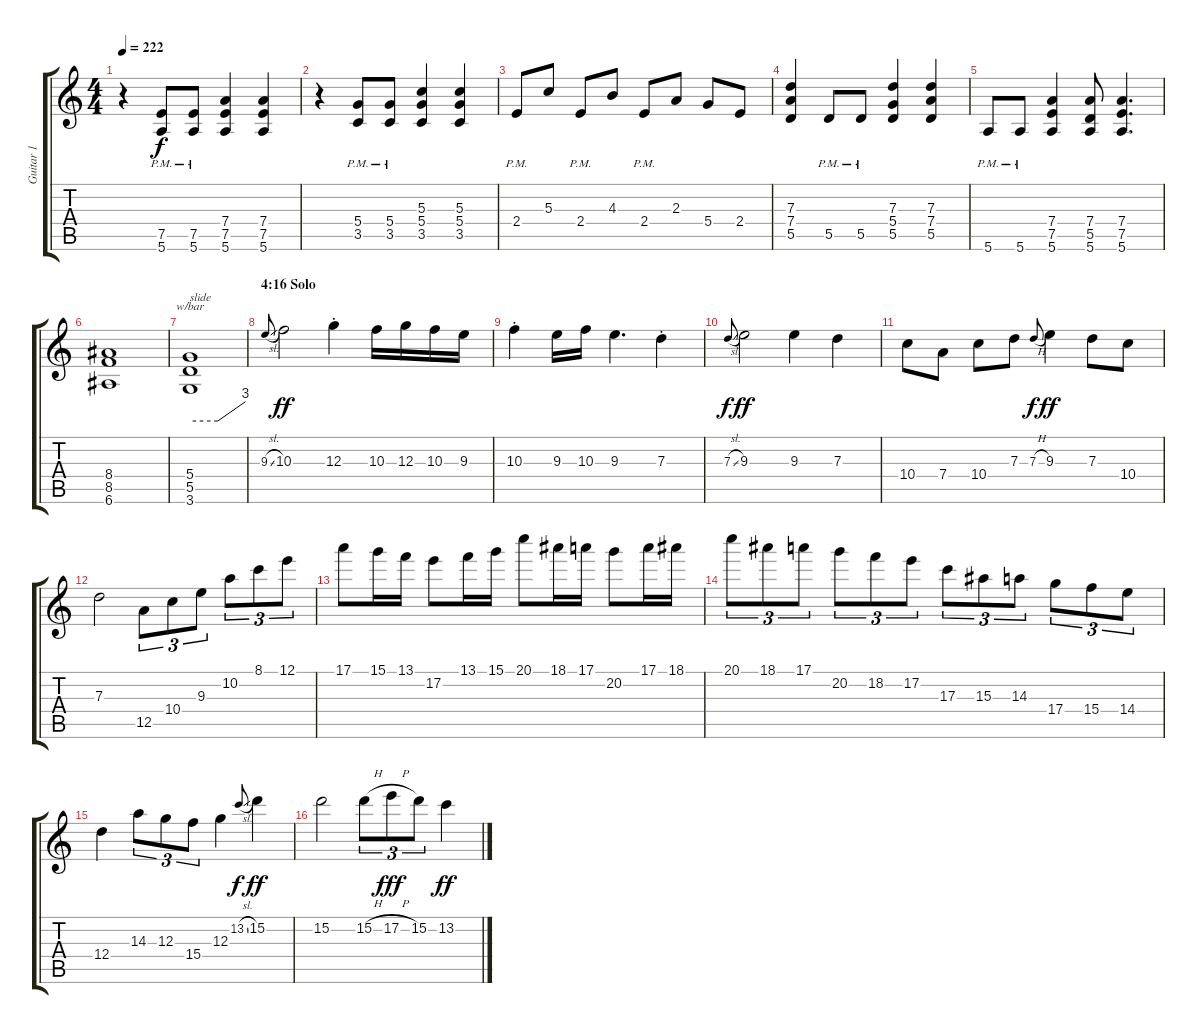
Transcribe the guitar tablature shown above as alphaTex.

\track ("Guitar 1" "Guitar 1") {instrument distortionguitar}
\staff {score tabs}
\tuning (E4 B3 G3 D3 A2 E2) {hide}
\ts (4 4)
\tempo 222
\clef g2
\ks c
r.4{dy f} (7.5{pm} 5.6{pm}).8 (7.5{pm} 5.6{pm}).8 (7.4 7.5 5.6).4 (7.4 7.5 5.6).4 |
r.4 (5.4{pm} 3.5{pm}).8 (5.4{pm} 3.5{pm}).8 (5.3 5.4 3.5).4 (5.3 5.4 3.5).4 |
2.4{pm}.8 5.3.8 2.4{pm}.8 4.3.8 2.4{pm}.8 2.3.8 5.4.8 2.4.8 |
(7.3 7.4 5.5).4 5.5{pm}.8 5.5{pm}.8 (7.3 5.4 5.5).4 (7.3 7.4 5.5).4 |
5.6{pm}.8 5.6{pm}.8 (7.4 7.5 5.6).4 (7.4 5.5 5.6).8 (7.4 7.5 5.6).4{d} |
(8.4 8.5 6.6).1 |
(5.4 5.5 3.6).1{tbe (custom default 0 0 30 0 60 12) txt "slide"} |
\section ("" "4:16 Solo")
9.3{sl}.8{gr onbeat} 10.3.2{dy ff} 12.3{st}.4 10.3.16 12.3.16 10.3.16 9.3.16 |
10.3{st}.4 9.3.16 10.3.16 9.3.4{d} 7.3{st}.4 |
7.3{sl}.8{gr onbeat dy f} 9.3.2{dy ff} 9.3.4 7.3.4 |
10.4.8 7.4.8 10.4.8 7.3.8 7.3{h}.8{gr onbeat dy f} 9.3.4{dy ff} 7.3.8 10.4.8 |
7.3.2 12.5.8{tu (3 2)} 10.4.8{tu (3 2)} 9.3.8{tu (3 2)} 10.2.8{tu (3 2)} 8.1.8{tu (3 2)} 12.1.8{tu (3 2)} |
17.1.8 15.1.16 13.1.16 17.2.8 13.1.16 15.1.16 20.1.8 18.1.16 17.1.16 20.2.8 17.1.16 18.1.16 |
20.1.8{tu (3 2)} 18.1.8{tu (3 2)} 17.1.8{tu (3 2)} 20.2.8{tu (3 2)} 18.2.8{tu (3 2)} 17.2.8{tu (3 2)} 17.3.8{tu (3 2)} 15.3.8{tu (3 2)} 14.3.8{tu (3 2)} 17.4.8{tu (3 2)} 15.4.8{tu (3 2)} 14.4.8{tu (3 2)} |
12.4.4 14.3.8{tu (3 2)} 12.3.8{tu (3 2)} 15.4.8{tu (3 2)} 12.3.4 13.2{sl}.8{gr onbeat dy f} 15.2.4{dy ff} |
15.2.2 15.2{h}.8{tu (3 2)} 17.2{h}.8{tu (3 2) dy fff} 15.2.8{tu (3 2)} 13.2.4{dy ff}
